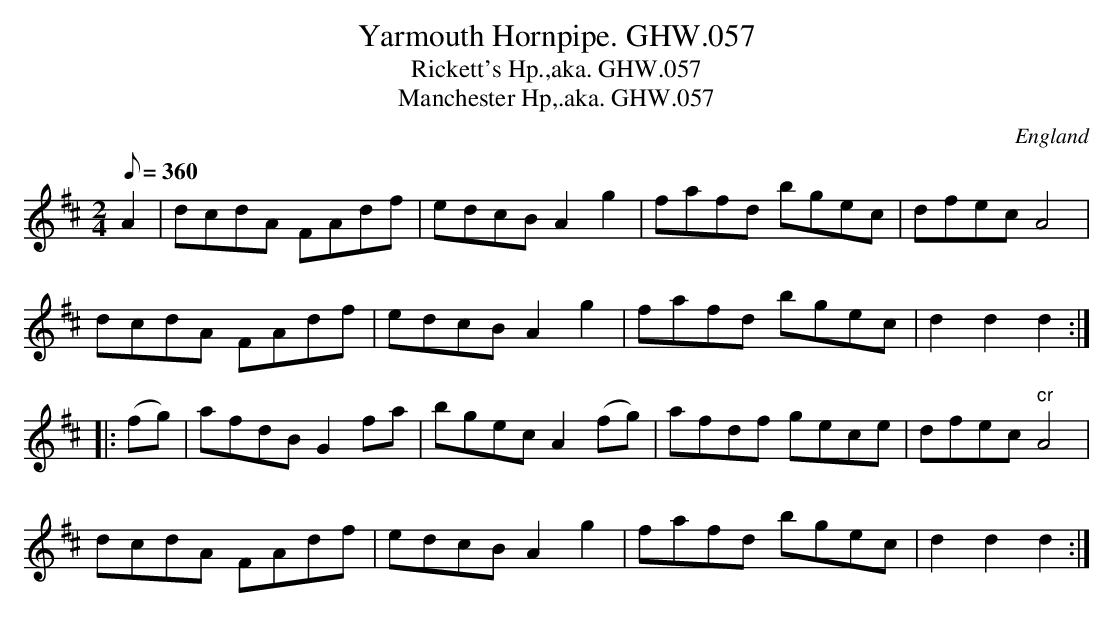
X:1
T:Yarmouth Hornpipe. GHW.057
T:Rickett's Hp.,aka. GHW.057
T:Manchester Hp,.aka. GHW.057
M:2/4
L:1/8
Q:360
O:England
K:D
A2|dcdA FAdf|edcB A2 g2|fafd bgec|dfec A4|!
dcdA FAdf|edcB A2 g2|fafd bgec|d2d2d2:|!
|:(fg)|afdB G2 fa|bgec A2 (fg)|afdf gece|dfec "cr"A4|!
dcdA FAdf|edcB A2 g2|fafd bgec|d2d2d2:|
